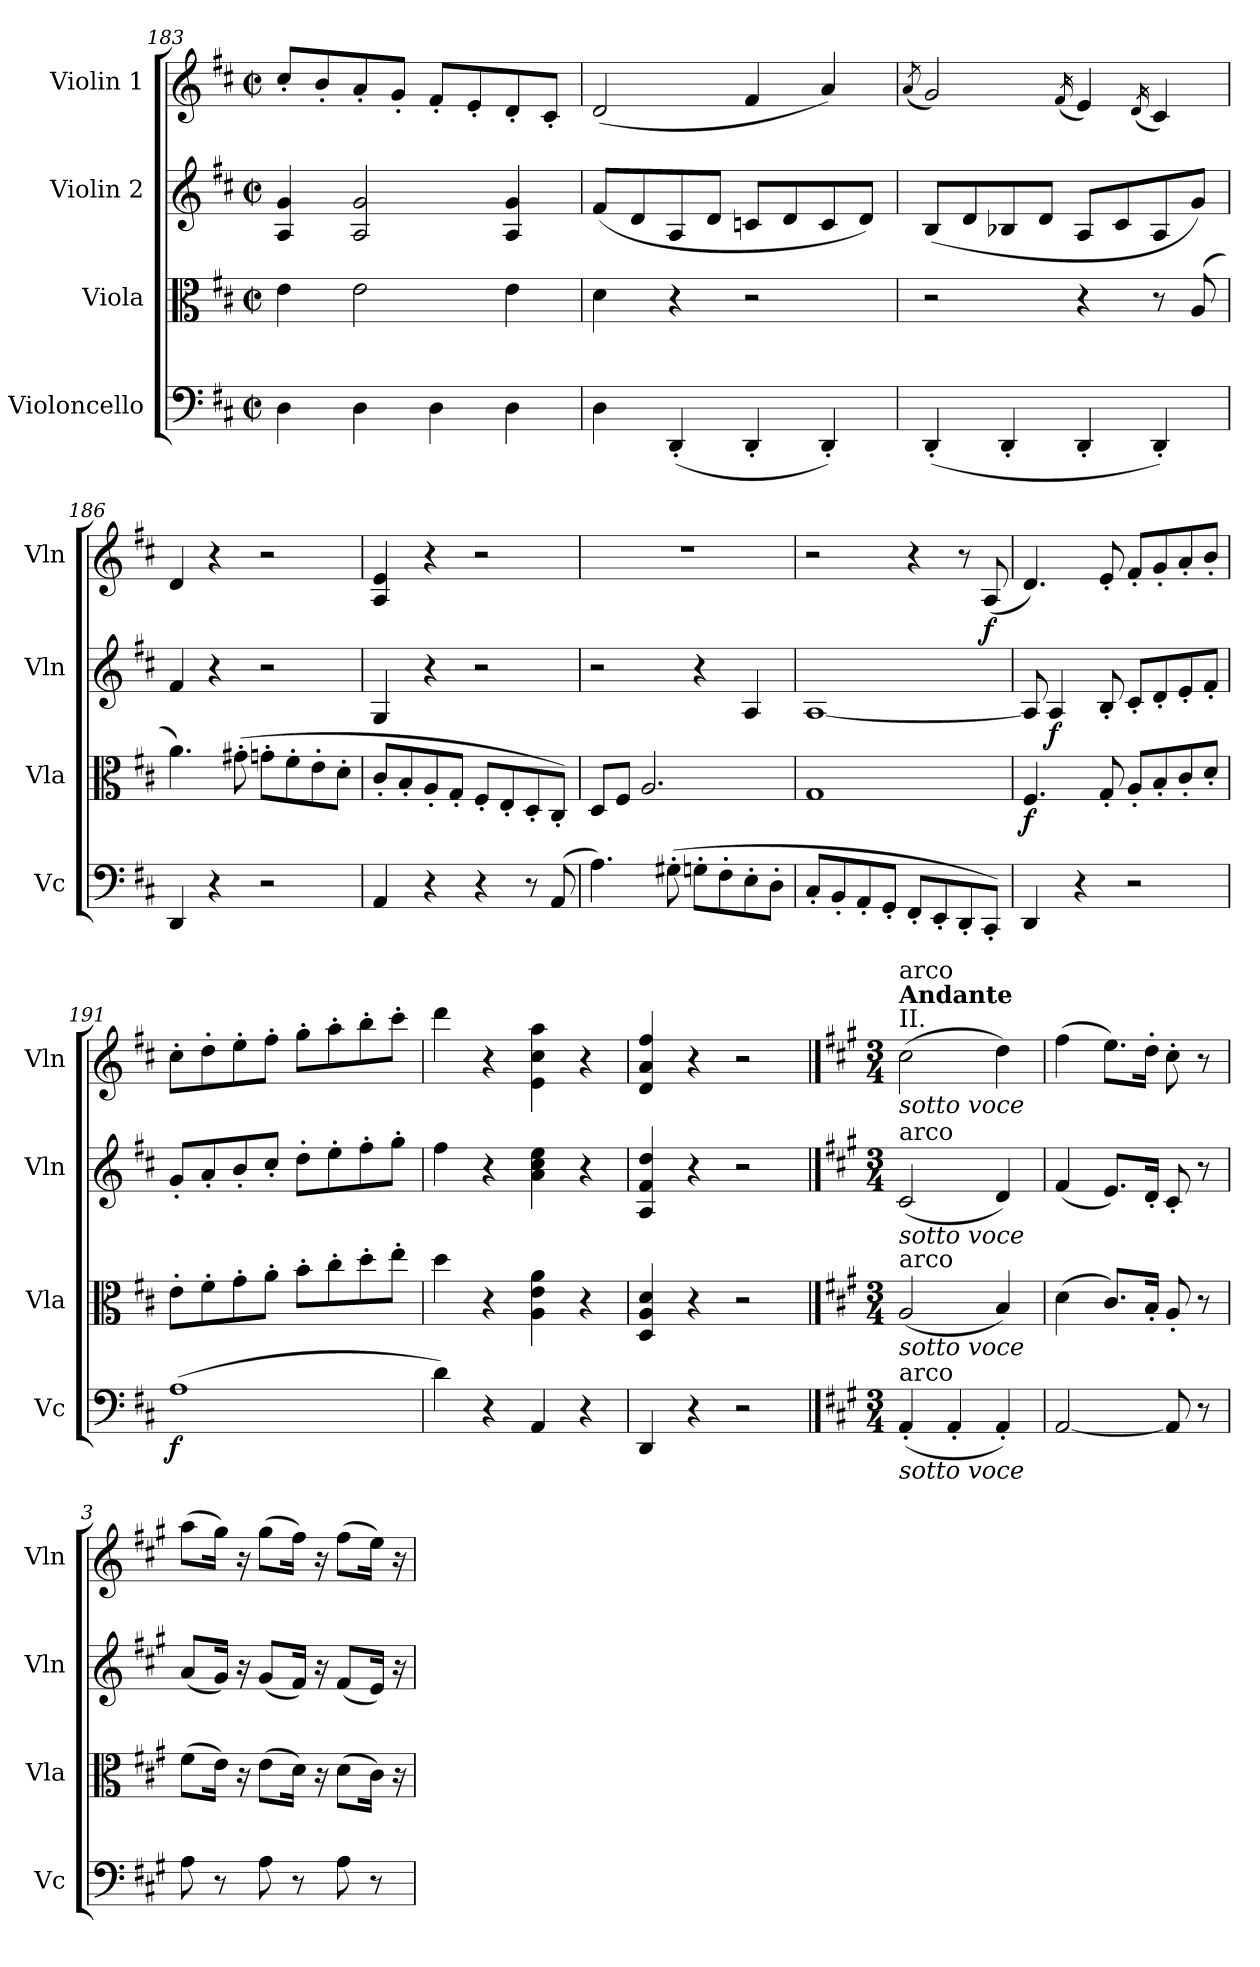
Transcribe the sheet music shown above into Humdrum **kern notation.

**kern	**dynam	**kern	**dynam	**kern	**dynam	**kern	**dynam
*part4	*part4	*part3	*part3	*part2	*part2	*part1	*part1
*staff4	*staff4	*staff3	*staff3	*staff2	*staff2	*staff1	*staff1
*I"Violoncello	*	*I"Viola	*	*I"Violin 2	*	*I"Violin 1	*
*I'Vc	*	*I'Vla	*	*I'Vln	*	*I'Vln	*
*clefF4	*	*clefC3	*	*clefG2	*	*clefG2	*
*k[f#c#]	*	*k[f#c#]	*	*k[f#c#]	*	*k[f#c#]	*
*M2/2	*	*M2/2	*	*M2/2	*	*M2/2	*
*met(c|)	*	*met(c|)	*	*met(c|)	*	*met(c|)	*
=183	=183	=183	=183	=183	=183	=183	=183
4D\	.	4e\	.	4A/ 4g/	.	8cc#'/L	.
.	.	.	.	.	.	8b'/	.
4D\	.	2e\	.	2A/ 2g/	.	8a'/	.
.	.	.	.	.	.	8g'/J	.
4D\	.	.	.	.	.	8f#'/L	.
.	.	.	.	.	.	8e'/	.
4D\	.	4e\	.	4A/ 4g/	.	8d'/	.
.	.	.	.	.	.	8c#'/J	.
=184	=184	=184	=184	=184	=184	=184	=184
4D\	.	4d\	.	(8f#/L	.	(2d/	.
.	.	.	.	8d/	.	.	.
(4DD'/	.	4r	.	8A/	.	.	.
.	.	.	.	8d/J	.	.	.
4DD'/	.	2r	.	8cn/L	.	4f#/	.
.	.	.	.	8d/	.	.	.
4DD'/)	.	.	.	8c/	.	4a/)	.
.	.	.	.	8d/J)	.	.	.
=185	=185	=185	=185	=185	=185	=185	=185
.	.	.	.	.	.	(8qa/	.
(4DD'/	.	2r	.	(8B/L	.	2g/)	.
.	.	.	.	8d/	.	.	.
4DD'/	.	.	.	8B-X/	.	.	.
.	.	.	.	8d/J	.	.	.
.	.	.	.	.	.	(16qf#/	.
4DD'/	.	4r	.	8A/L	.	4e/)	.
.	.	.	.	8c#/	.	.	.
.	.	.	.	.	.	(16qd/	.
4DD'/)	.	8r	.	8A/	.	4c#/)	.
.	.	(8A/	.	8g/J)	.	.	.
!!LO:LB:g=z
=186	=186	=186	=186	=186	=186	=186	=186
4DD/	.	4.a\)	.	4f#/	.	4d/	.
4r	.	.	.	4r	.	4r	.
.	.	(8g#X'\	.	.	.	.	.
2r	.	8gn'\L	.	2r	.	2r	.
.	.	8f#'\	.	.	.	.	.
.	.	8e'\	.	.	.	.	.
.	.	8d'\J	.	.	.	.	.
=187	=187	=187	=187	=187	=187	=187	=187
4AA/	.	8c#'/L	.	4G/	.	4A/ 4e/	.
.	.	8B'/	.	.	.	.	.
4r	.	8A'/	.	4r	.	4r	.
.	.	8G'/J	.	.	.	.	.
4r	.	8F#'/L	.	2r	.	2r	.
.	.	8E'/	.	.	.	.	.
8r	.	8D'/	.	.	.	.	.
(8AA/	.	8C#'/J)	.	.	.	.	.
=188	=188	=188	=188	=188	=188	=188	=188
4.A\)	.	8D/L	.	2r	.	1r	.
.	.	8F#/J	.	.	.	.	.
.	.	2.A/	.	.	.	.	.
(8G#X'\	.	.	.	.	.	.	.
8Gn'\L	.	.	.	4r	.	.	.
8F#'\	.	.	.	.	.	.	.
8E'\	.	.	.	4A/	.	.	.
8D'\J	.	.	.	.	.	.	.
=189	=189	=189	=189	=189	=189	=189	=189
8C#'/L	.	1G	.	[1A	.	2r	.
8BB'/	.	.	.	.	.	.	.
8AA'/	.	.	.	.	.	.	.
8GG'/J	.	.	.	.	.	.	.
8FF#'/L	.	.	.	.	.	4r	.
8EE'/	.	.	.	.	.	.	.
8DD'/	.	.	.	.	.	8r	.
!	!	!	!	!	!	!	!LO:DY:b
8CC#'/J)	.	.	.	.	.	(8A/	f
=190	=190	=190	=190	=190	=190	=190	=190
!	!	!	!LO:DY:b	!	!	!	!
4DD/	.	4.F#/	f	8A/]	.	4.d/)	.
!	!	!	!	!	!LO:DY:b	!	!
.	.	.	.	4A/	f	.	.
4r	.	.	.	.	.	.	.
.	.	8G'/	.	8B'/	.	8e'/	.
2r	.	8A'/L	.	8c#'/L	.	8f#'/L	.
.	.	8B'/	.	8d'/	.	8g'/	.
.	.	8c#'/	.	8e'/	.	8a'/	.
.	.	8d'/J	.	8f#'/J	.	8b'/J	.
=191	=191	=191	=191	=191	=191	=191	=191
!	!LO:DY:b	!	!	!	!	!	!
(1A	f	8e'\L	.	8g'/L	.	8cc#'\L	.
.	.	8f#'\	.	8a'/	.	8dd'\	.
.	.	8g'\	.	8b'/	.	8ee'\	.
.	.	8a'\J	.	8cc#'/J	.	8ff#'\J	.
.	.	8b'\L	.	8dd'\L	.	8gg'\L	.
.	.	8cc#'\	.	8ee'\	.	8aa'\	.
.	.	8dd'\	.	8ff#'\	.	8bb'\	.
.	.	8ee'\J	.	8gg'\J	.	8ccc#'\J	.
=192	=192	=192	=192	=192	=192	=192	=192
4d\)	.	4dd\	.	4ff#\	.	4ddd\	.
4r	.	4r	.	4r	.	4r	.
4AA/	.	4A\ 4e\ 4a\	.	4a\ 4cc#\ 4ee\	.	4e\ 4cc#\ 4aa\	.
4r	.	4r	.	4r	.	4r	.
=193	=193	=193	=193	=193	=193	=193	=193
4DD/	.	4D/ 4A/ 4d/	.	4A/ 4f#/ 4dd/	.	4d/ 4a/ 4ff#/	.
4r	.	4r	.	4r	.	4r	.
2r	.	2r	.	2r	.	2r	.
!!LO:PB:g=z
==1	==1	==1	==1	==1	==1	==1	==1
*k[f#c#g#]	*	*k[f#c#g#]	*	*k[f#c#g#]	*	*k[f#c#g#]	*
*M3/4	*	*M3/4	*	*M3/4	*	*M3/4	*
!	!	!	!	!	!	!LO:TX:a:t=II.	!
!	!	!	!	!	!	!LO:TX:a:B:t=Andante	!
!	!	!	!	!	!	!LO:TX:a:t=arco	!
!	!	!	!	!	!	!LO:TX:b:i:t=sotto voce	!
!	!	!	!	!LO:TX:a:t=arco	!	!	!
!	!	!	!	!LO:TX:b:i:t=sotto voce	!	!	!
!	!	!LO:TX:a:t=arco	!	!	!	!	!
!	!	!LO:TX:b:i:t=sotto voce	!	!	!	!	!
!LO:TX:a:t=arco	!	!	!	!	!	!	!
!LO:TX:b:i:t=sotto voce	!	!	!	!	!	!	!
(4AA'/	.	(2A/	.	(2c#/	.	(2cc#\	.
4AA'/	.	.	.	.	.	.	.
4AA'/)	.	4B/)	.	4d/)	.	4dd\)	.
=2	=2	=2	=2	=2	=2	=2	=2
[2AA/	.	(4d\	.	(4f#/	.	(4ff#\	.
.	.	8.c#/L)	.	8.e/L)	.	8.ee\L)	.
.	.	16B'/Jk	.	16d'/Jk	.	16dd'\Jk	.
8AA/]	.	8A'/	.	8c#'/	.	8cc#'\	.
8r	.	8r	.	8r	.	8r	.
=3	=3	=3	=3	=3	=3	=3	=3
8A\	.	(8f#\L	.	(8a/L	.	(8aa\L	.
8r	.	16e\Jk)	.	16g#/Jk)	.	16gg#\Jk)	.
.	.	16r	.	16r	.	16r	.
8A\	.	(8e\L	.	(8g#/L	.	(8gg#\L	.
8r	.	16d\Jk)	.	16f#/Jk)	.	16ff#\Jk)	.
.	.	16r	.	16r	.	16r	.
8A\	.	(8d\L	.	(8f#/L	.	(8ff#\L	.
8r	.	16c#\Jk)	.	16e/Jk)	.	16ee\Jk)	.
.	.	16r	.	16r	.	16r	.
=	=	=	=	=	=	=	=
*-	*-	*-	*-	*-	*-	*-	*-
